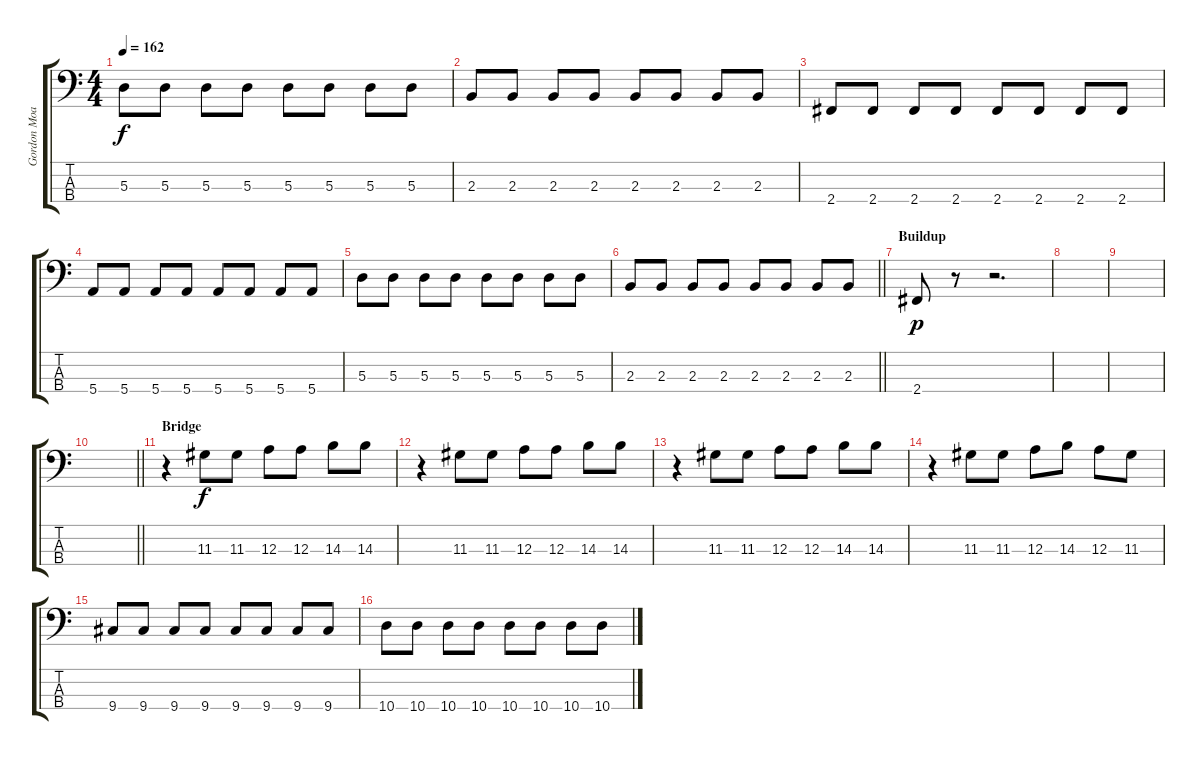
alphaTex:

\track ("Gordon Moakes" "Gordon Moa") {instrument electricbassfinger}
\staff {score tabs}
\tuning (G2 D2 A1 E1) {hide}
\ts (4 4)
\tempo 162
\clef f4
\ks c
5.3.8{dy f} 5.3.8 5.3.8 5.3.8 5.3.8 5.3.8 5.3.8 5.3.8 |
2.3.8 2.3.8 2.3.8 2.3.8 2.3.8 2.3.8 2.3.8 2.3.8 |
2.4.8 2.4.8 2.4.8 2.4.8 2.4.8 2.4.8 2.4.8 2.4.8 |
5.4.8 5.4.8 5.4.8 5.4.8 5.4.8 5.4.8 5.4.8 5.4.8 |
5.3.8 5.3.8 5.3.8 5.3.8 5.3.8 5.3.8 5.3.8 5.3.8 |
\barLineRight lightlight
2.3.8 2.3.8 2.3.8 2.3.8 2.3.8 2.3.8 2.3.8 2.3.8 |
\section ("" "Buildup")
2.4.8{dy p} r.8 r.2{d} |
|
|
\barLineRight lightlight
|
\section ("" "Bridge")
r.4 11.3.8{dy f} 11.3.8 12.3.8 12.3.8 14.3.8 14.3.8 |
r.4 11.3.8 11.3.8 12.3.8 12.3.8 14.3.8 14.3.8 |
r.4 11.3.8 11.3.8 12.3.8 12.3.8 14.3.8 14.3.8 |
r.4 11.3.8 11.3.8 12.3.8 14.3.8 12.3.8 11.3.8 |
9.4.8 9.4.8 9.4.8 9.4.8 9.4.8 9.4.8 9.4.8 9.4.8 |
10.4.8 10.4.8 10.4.8 10.4.8 10.4.8 10.4.8 10.4.8 10.4.8
